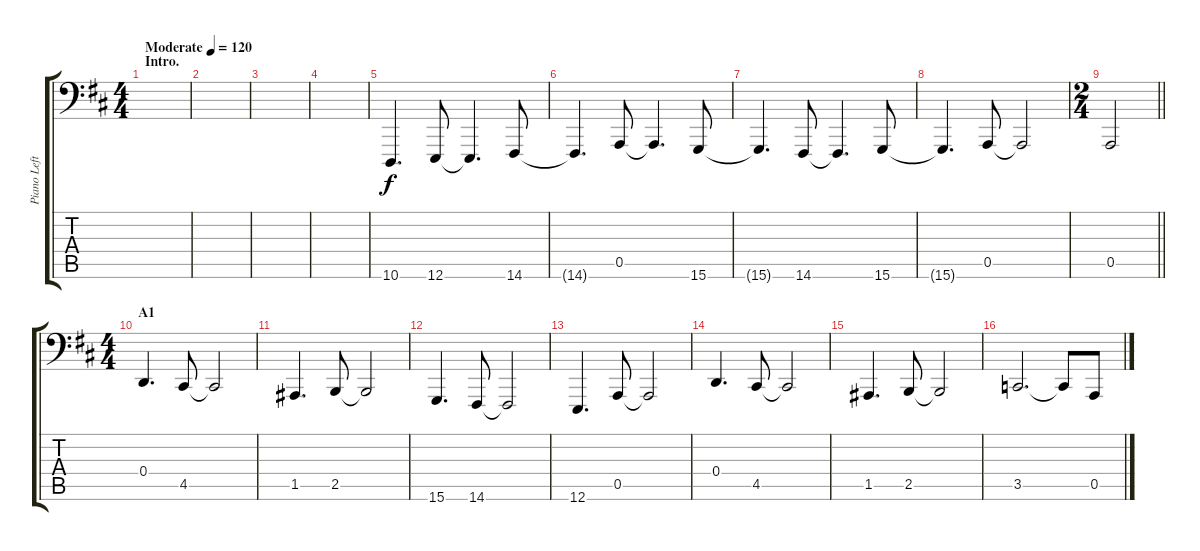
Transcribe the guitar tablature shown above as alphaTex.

\track ("Piano Left (Kotobuki Tsumugi)" "Piano Left") {instrument electricgrandpiano}
\staff {score tabs}
\tuning (E3 B2 G2 D2 A1 E0) {hide}
\ts (4 4)
\section ("" "Intro.")
\tempo (120 "Moderate")
\clef f4
\ks d
|
|
|
|
10.6.4{d} 12.6.8 12.6{t}.4{d} 14.6.8 |
14.6{t}.4{d} 0.5.8 0.5{t}.4{d} 15.6.8 |
15.6{t}.4{d} 14.6.8 14.6{t}.4{d} 15.6.8 |
15.6{t}.4{d} 0.5.8 0.5{t}.2 |
\ts (2 4)
\barLineRight lightlight
0.5.2 |
\ts (4 4)
\section ("" "A1")
0.4.4{d} 4.5.8 4.5{t}.2 |
1.5.4{d} 2.5.8 2.5{t}.2 |
15.6.4{d} 14.6.8 14.6{t}.2 |
12.6.4{d} 0.5.8 0.5{t}.2 |
0.4.4{d} 4.5.8 4.5{t}.2 |
1.5.4{d} 2.5.8 2.5{t}.2 |
3.5.2{d} 3.5{t}.8 0.5.8
